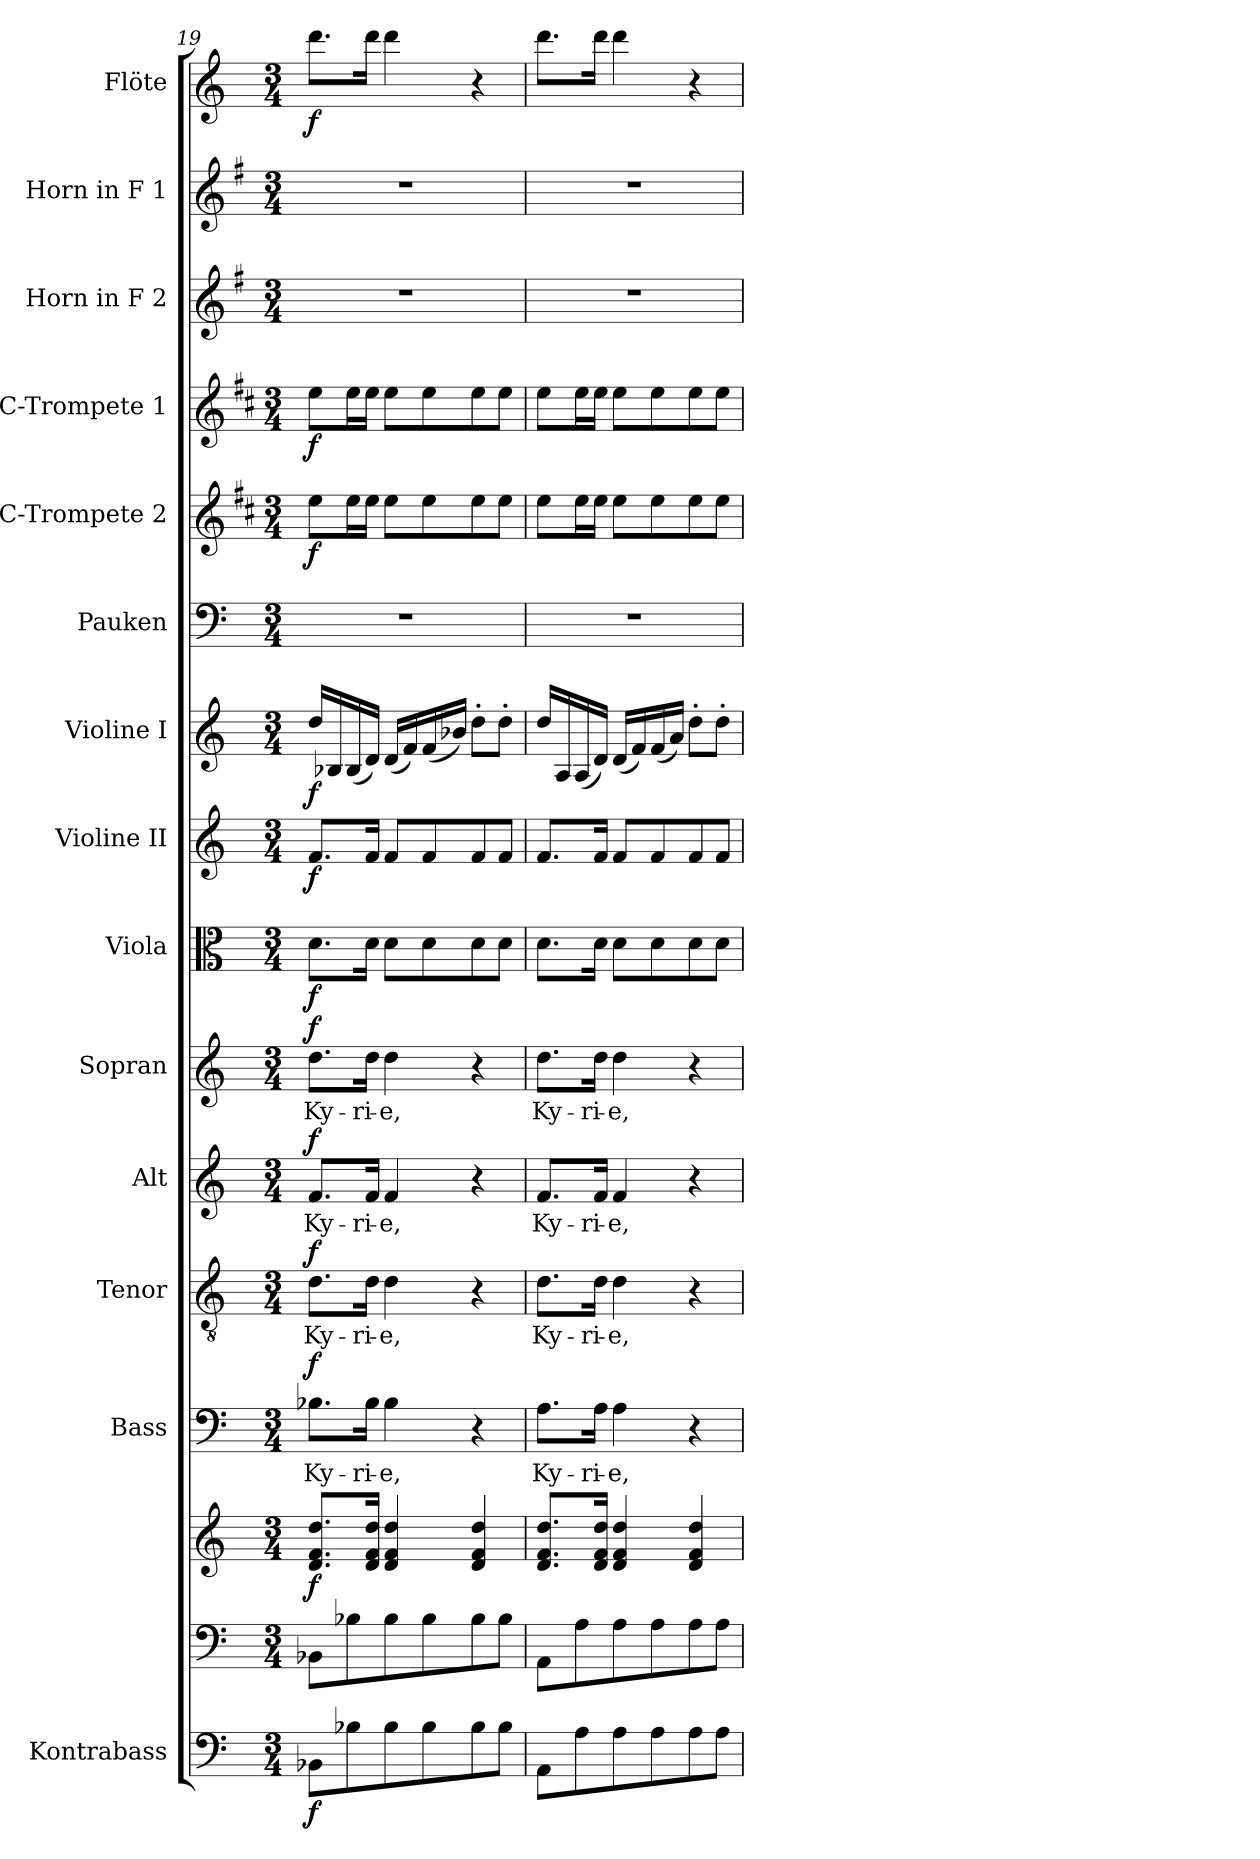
**kern	**dynam	**kern	**kern	**dynam	**kern	**text	**dynam	**kern	**text	**dynam	**kern	**text	**dynam	**kern	**text	**dynam	**kern	**dynam	**kern	**dynam	**kern	**dynam	**kern	**kern	**dynam	**kern	**dynam	**kern	**kern	**kern	**dynam
*part15	*part15	*part14	*part14	*part14	*part13	*part13	*part13	*part12	*part12	*part12	*part11	*part11	*part11	*part10	*part10	*part10	*part9	*part9	*part8	*part8	*part7	*part7	*part6	*part5	*part5	*part4	*part4	*part3	*part2	*part1	*part1
*staff16	*staff16	*staff15	*staff14	*staff14/15	*staff13	*staff13	*staff13	*staff12	*staff12	*staff12	*staff11	*staff11	*staff11	*staff10	*staff10	*staff10	*staff9	*staff9	*staff8	*staff8	*staff7	*staff7	*staff6	*staff5	*staff5	*staff4	*staff4	*staff3	*staff2	*staff1	*staff1
*I"Kontrabass	*	*	*	*	*I"Bass	*	*	*I"Tenor	*	*	*I"Alt	*	*	*I"Sopran	*	*	*I"Viola	*	*I"Violine II	*	*I"Violine I	*	*I"Pauken	*I"C-Trompete 2	*	*I"C-Trompete 1	*	*I"Horn in F 2	*I"Horn in F 1	*I"Flöte	*
*I'Kb.	*	*	*	*	*I'B.	*	*	*I'T.	*	*	*I'A.	*	*	*I'S.	*	*	*I'Vla.	*	*I'Vl. II	*	*I'Vl. I	*	*I'Pk.	*I'C Trp. 2	*	*I'C Trp. 1	*	*	*	*I'Fl.	*
*clefF4	*	*clefF4	*clefG2	*	*clefF4	*	*	*clefGv2	*	*	*clefG2	*	*	*clefG2	*	*	*clefC3	*	*clefG2	*	*clefG2	*	*clefF4	*clefG2	*	*clefG2	*	*clefG2	*clefG2	*clefG2	*
*ITrd7c12	*	*	*	*	*	*	*	*	*	*	*	*	*	*	*	*	*	*	*	*	*	*	*	*ITrd1c2	*	*ITrd1c2	*	*ITrd4c7	*ITrd4c7	*	*
*k[]	*	*k[]	*k[]	*	*k[]	*	*	*k[]	*	*	*k[]	*	*	*k[]	*	*	*k[]	*	*k[]	*	*k[]	*	*k[]	*k[]	*	*k[]	*	*k[]	*k[]	*k[]	*
*C:	*	*C:	*C:	*	*C:	*	*	*C:	*	*	*C:	*	*	*C:	*	*	*C:	*	*C:	*	*C:	*	*C:	*C:	*	*C:	*	*C:	*C:	*C:	*
*M3/4	*	*M3/4	*M3/4	*	*M3/4	*	*	*M3/4	*	*	*M3/4	*	*	*M3/4	*	*	*M3/4	*	*M3/4	*	*M3/4	*	*M3/4	*M3/4	*	*M3/4	*	*M3/4	*M3/4	*M3/4	*
=19	=19	=19	=19	=19	=19	=19	=19	=19	=19	=19	=19	=19	=19	=19	=19	=19	=19	=19	=19	=19	=19	=19	=19	=19	=19	=19	=19	=19	=19	=19	=19
!	!LO:DY:b	!	!	!LO:DY:b	!	!LO:LY:b	!LO:DY:a	!	!LO:LY:b	!LO:DY:a	!	!LO:LY:b	!LO:DY:a	!	!LO:LY:b	!LO:DY:a	!	!LO:DY:b	!	!LO:DY:b	!	!LO:DY:b	!	!	!LO:DY:b	!	!LO:DY:b	!	!	!	!LO:DY:b
8BBB-X\L	f	8BB-X\L	8.d/ 8.f/ 8.dd/L	f	8.B-X\L	Ky-	f	8.d\L	Ky-	f	8.f/L	Ky-	f	8.dd\L	Ky-	f	8.d\L	f	8.f/L	f	16dd/LL	f	2.r	8dd\L	f	8dd\L	f	2.r	2.r	8.ddd\L	f
.	.	.	.	.	.	.	.	.	.	.	.	.	.	.	.	.	.	.	.	.	16B-X/	.	.	.	.	.	.	.	.	.	.
8BB-X\	.	8B-X\	.	.	.	.	.	.	.	.	.	.	.	.	.	.	.	.	.	.	(<16B-/	.	.	16dd\L	.	16dd\L	.	.	.	.	.
!	!	!	!	!	!	!LO:LY:b	!	!	!LO:LY:b	!	!	!LO:LY:b	!	!	!LO:LY:b	!	!	!	!	!	!	!	!	!	!	!	!	!	!	!	!
.	.	.	16d/ 16f/ 16dd/Jk	.	16B-\Jk	-ri-	.	16d\Jk	-ri-	.	16f/Jk	-ri-	.	16dd\Jk	-ri-	.	16d\Jk	.	16f/Jk	.	16d/JJ)	.	.	16dd\JJ	.	16dd\JJ	.	.	.	16ddd\Jk	.
!	!	!	!	!	!	!LO:LY:b	!	!	!LO:LY:b	!	!	!LO:LY:b	!	!	!LO:LY:b	!	!	!	!	!	!	!	!	!	!	!	!	!	!	!	!
8BB-\	.	8B-\	4d/ 4f/ 4dd/	.	4B-\	-e,	.	4d\	-e,	.	4f/	-e,	.	4dd\	-e,	.	8d\L	.	8f/L	.	(<16d/LL	.	.	8dd\L	.	8dd\L	.	.	.	4ddd\	.
.	.	.	.	.	.	.	.	.	.	.	.	.	.	.	.	.	.	.	.	.	16f/)	.	.	.	.	.	.	.	.	.	.
8BB-\	.	8B-\	.	.	.	.	.	.	.	.	.	.	.	.	.	.	8d\	.	8f/	.	(<16f/	.	.	8dd\	.	8dd\	.	.	.	.	.
.	.	.	.	.	.	.	.	.	.	.	.	.	.	.	.	.	.	.	.	.	16b-X/JJ)	.	.	.	.	.	.	.	.	.	.
8BB-\	.	8B-\	4d/ 4f/ 4dd/	.	4r	.	.	4r	.	.	4r	.	.	4r	.	.	8d\	.	8f/	.	8dd'>\L	.	.	8dd\	.	8dd\	.	.	.	4r	.
8BB-\J	.	8B-\J	.	.	.	.	.	.	.	.	.	.	.	.	.	.	8d\J	.	8f/J	.	8dd'>\J	.	.	8dd\J	.	8dd\J	.	.	.	.	.
=20	=20	=20	=20	=20	=20	=20	=20	=20	=20	=20	=20	=20	=20	=20	=20	=20	=20	=20	=20	=20	=20	=20	=20	=20	=20	=20	=20	=20	=20	=20	=20
!	!	!	!	!	!	!LO:LY:b	!	!	!LO:LY:b	!	!	!LO:LY:b	!	!	!LO:LY:b	!	!	!	!	!	!	!	!	!	!	!	!	!	!	!	!
8AAA\L	.	8AA\L	8.d/ 8.f/ 8.dd/L	.	8.A\L	Ky-	.	8.d\L	Ky-	.	8.f/L	Ky-	.	8.dd\L	Ky-	.	8.d\L	.	8.f/L	.	16dd/LL	.	2.r	8dd\L	.	8dd\L	.	2.r	2.r	8.ddd\L	.
.	.	.	.	.	.	.	.	.	.	.	.	.	.	.	.	.	.	.	.	.	16A/	.	.	.	.	.	.	.	.	.	.
8AA\	.	8A\	.	.	.	.	.	.	.	.	.	.	.	.	.	.	.	.	.	.	(<16A/	.	.	16dd\L	.	16dd\L	.	.	.	.	.
!	!	!	!	!	!	!LO:LY:b	!	!	!LO:LY:b	!	!	!LO:LY:b	!	!	!LO:LY:b	!	!	!	!	!	!	!	!	!	!	!	!	!	!	!	!
.	.	.	16d/ 16f/ 16dd/Jk	.	16A\Jk	-ri-	.	16d\Jk	-ri-	.	16f/Jk	-ri-	.	16dd\Jk	-ri-	.	16d\Jk	.	16f/Jk	.	16d/JJ)	.	.	16dd\JJ	.	16dd\JJ	.	.	.	16ddd\Jk	.
!	!	!	!	!	!	!LO:LY:b	!	!	!LO:LY:b	!	!	!LO:LY:b	!	!	!LO:LY:b	!	!	!	!	!	!	!	!	!	!	!	!	!	!	!	!
8AA\	.	8A\	4d/ 4f/ 4dd/	.	4A\	-e,	.	4d\	-e,	.	4f/	-e,	.	4dd\	-e,	.	8d\L	.	8f/L	.	(<16d/LL	.	.	8dd\L	.	8dd\L	.	.	.	4ddd\	.
.	.	.	.	.	.	.	.	.	.	.	.	.	.	.	.	.	.	.	.	.	16f/)	.	.	.	.	.	.	.	.	.	.
8AA\	.	8A\	.	.	.	.	.	.	.	.	.	.	.	.	.	.	8d\	.	8f/	.	(<16f/	.	.	8dd\	.	8dd\	.	.	.	.	.
.	.	.	.	.	.	.	.	.	.	.	.	.	.	.	.	.	.	.	.	.	16a/JJ)	.	.	.	.	.	.	.	.	.	.
8AA\	.	8A\	4d/ 4f/ 4dd/	.	4r	.	.	4r	.	.	4r	.	.	4r	.	.	8d\	.	8f/	.	8dd'>\L	.	.	8dd\	.	8dd\	.	.	.	4r	.
8AA\J	.	8A\J	.	.	.	.	.	.	.	.	.	.	.	.	.	.	8d\J	.	8f/J	.	8dd'>\J	.	.	8dd\J	.	8dd\J	.	.	.	.	.
=	=	=	=	=	=	=	=	=	=	=	=	=	=	=	=	=	=	=	=	=	=	=	=	=	=	=	=	=	=	=	=
*-	*-	*-	*-	*-	*-	*-	*-	*-	*-	*-	*-	*-	*-	*-	*-	*-	*-	*-	*-	*-	*-	*-	*-	*-	*-	*-	*-	*-	*-	*-	*-
